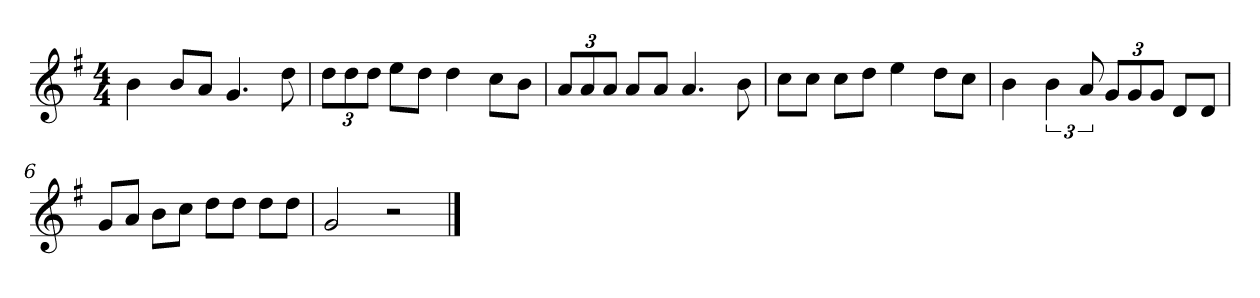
**kern
*part1
*staff1
*k[f#]
*M4/4
*MM120
=1
4b
8bL
8aJ
4.g
8dd
=2
12ddL
12dd
12ddJ
8eeL
8ddJ
4dd
8ccL
8bJ
=3
12aL
12a
12aJ
8aL
8aJ
4.a
8b
=4
8ccL
8ccJ
8ccL
8ddJ
4ee
8ddL
8ccJ
=5
4b
6b
12a
12gL
12g
12gJ
8dL
8dJ
=6
8gL
8aJ
8bL
8ccJ
8ddL
8ddJ
8ddL
8ddJ
=7
2g
2r
==
*-
